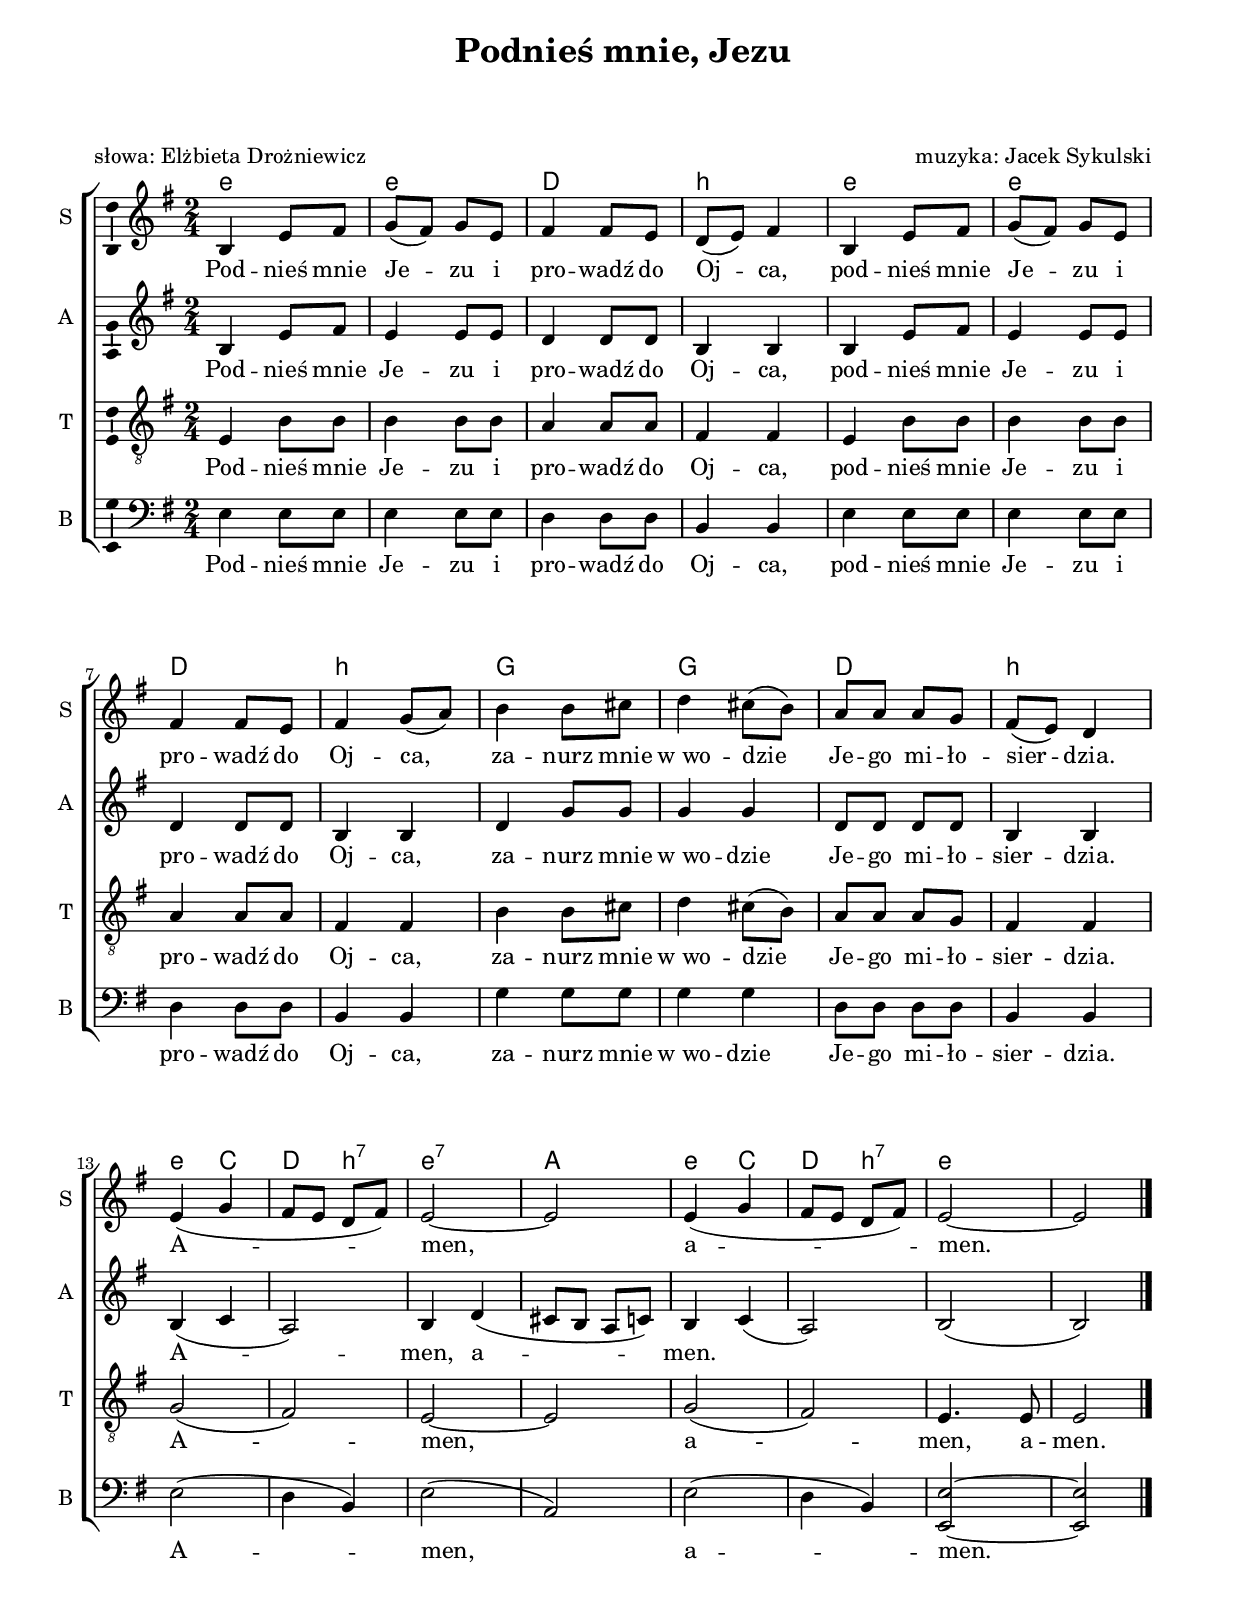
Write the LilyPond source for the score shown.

\version "2.17.2"
#(set-global-staff-size 18.5)

\header	{
  title = \markup \column { "Podnieś mnie, Jezu" " " " " }
  poet = "słowa: Elżbieta Drożniewicz"
  composer = "muzyka: Jacek Sykulski"
}

\paper {
  top-markup-spacing #'basic-distance = #7
  left-margin = 16 \mm
  right-margin = 15 \mm
  last-bottom-spacing #'basic-distance = #12
  ragged-last-bottom = ##f
}

commonprops = {
  \key e \minor
  \time 2/4
  \tempo 4=60
  \set Score.tempoHideNote = ##t
}
%--------------------------------MELODY--------------------------------
sopranomelody = \relative c'' {
  b,4 e8 fis | g[( fis)] g e |
  fis4 fis8 e | d([ e]) fis4 |
  % podnieś..
  b,4 e8 fis | g[( fis)] g e |
  fis4 fis8 e | fis4 g8([ a]) |
  % zanurz..
  b4 b8 cis | d4 cis8([ b)] |
  a a a g | fis8([ e)] d4 |
  % amen
  e( g | fis8[ e] d[ fis]) | e2~ | e |
  e4( g | fis8[ e] d[ fis]) | e2~ | e
  \bar "|."
}
altomelody = \relative f' {
  b,4 e8 fis | e4 e8 e |
  d4 d8 d | b4 b |
  % podnieś..
  b4 e8 fis | e4 e8 e |
  d4 d8 d | b4 b |
  % zanurz
  d g8 g | g4 g |
  d8 d d d | b4 b |
  % amen
  b4( c | a2) | b4
  d4( | cis8[ b] a[ c]) | b4 %nie ma pewności co do c/cis
  c4( | a2) | b( | b)
  \bar "|."
}
tenormelody = \relative c' {
  e,4 b'8 b | b4 b8 b |
  a4 a8 a | fis4 fis |
  % podnieś..
  e4 b'8 b | b4 b8 b |
  a4 a8 a | fis4 fis |
  % zanurz..
  b b8 cis | d4 cis8[( b]) |
  a a a g | fis4 fis |
  % amen
  g2( | fis) | e~ | e |
  g( | fis) | e4. e8 | e2
  \bar "|."
}
bassmelody = \relative f {
  e4 e8 e | e4 e8 e |
  d4 d8 d | b4 b |
  % podnieś..
  e4 e8 e | e4 e8 e |
  d4 d8 d | b4 b |
  % zanurz..
  g'4 g8 g | g4 g |
  d8 d d d | b4 b |
  % amen
  e2( | d4 b) | e2( | a,) |
  e'2( | d4 b) | <e e,>2~ | <e e,>
  \bar "|."
}
akordy = \chordmode {
  \set chordNameLowercaseMinor = ##t
  e2:m e:m d b:m
  e2:m e:m d b:m
  g g d b:m
  e4:m c d b:m7 e2:m7 a
  e4:m c d b:m7 e:m
}
%--------------------------------LYRICS--------------------------------
text =  \lyricmode 	{
  Pod -- nieś mnie Je -- zu i pro -- wadź do Oj -- ca,
  pod -- nieś mnie Je -- zu i pro -- wadź do Oj -- ca,
  za -- nurz mnie w_wo -- dzie Je -- go mi -- ło -- sier -- dzia. \break
  A -- men, a -- men.
}
tenortext =  \lyricmode {
  Pod -- nieś mnie Je -- zu i pro -- wadź do Oj -- ca,
  pod -- nieś mnie Je -- zu i pro -- wadź do Oj -- ca,
  za -- nurz mnie w_wo -- dzie Je -- go mi -- ło -- sier -- dzia.
  A -- men, a -- men, a -- men.
}

%--------------------------------LAYOUT--------------------------------
\score {
  
  \new ChoirStaff <<
    \new ChordNames { \germanChords \akordy }
    \new Staff = soprano {
      \clef treble
      \set Staff.instrumentName = "S "
      \set Staff.shortInstrumentName = "S "
      \new Voice = soprano {
        \commonprops
        \set Voice.midiInstrument = "clarinet"
        \sopranomelody
      }
    }
    \new Lyrics = sopranolyrics \lyricsto soprano \text

    \new Staff = alto {
      \clef treble
      \set Staff.instrumentName = "A "
      \set Staff.shortInstrumentName = "A "
      \new Voice = alto {
        \commonprops
        \set Voice.midiInstrument = "english horn"
        \altomelody
      }
    }
    \new Lyrics = altolyrics \lyricsto alto \text

    \new Staff = tenor {
      \clef "treble_8"
      \set Staff.instrumentName = "T "
      \set Staff.shortInstrumentName = "T "
      \new Voice = tenor {
        \commonprops
        \set Voice.midiInstrument = "english horn"
        \tenormelody
      }
    }
    \new Lyrics = tenorlyrics \lyricsto tenor \tenortext

    \new Staff = bass {
      \clef bass
      \set Staff.instrumentName = "B "
      \set Staff.shortInstrumentName = "B "
      \new Voice = bass {
        \commonprops
        \set Voice.midiInstrument = "clarinet"
        \bassmelody
      }
    }
    \new Lyrics = basslyrics \lyricsto bass \text
  >>
  
  \layout {
    indent = 0\cm
    \context {
      \Staff \consists "Ambitus_engraver"
    }
  }
}